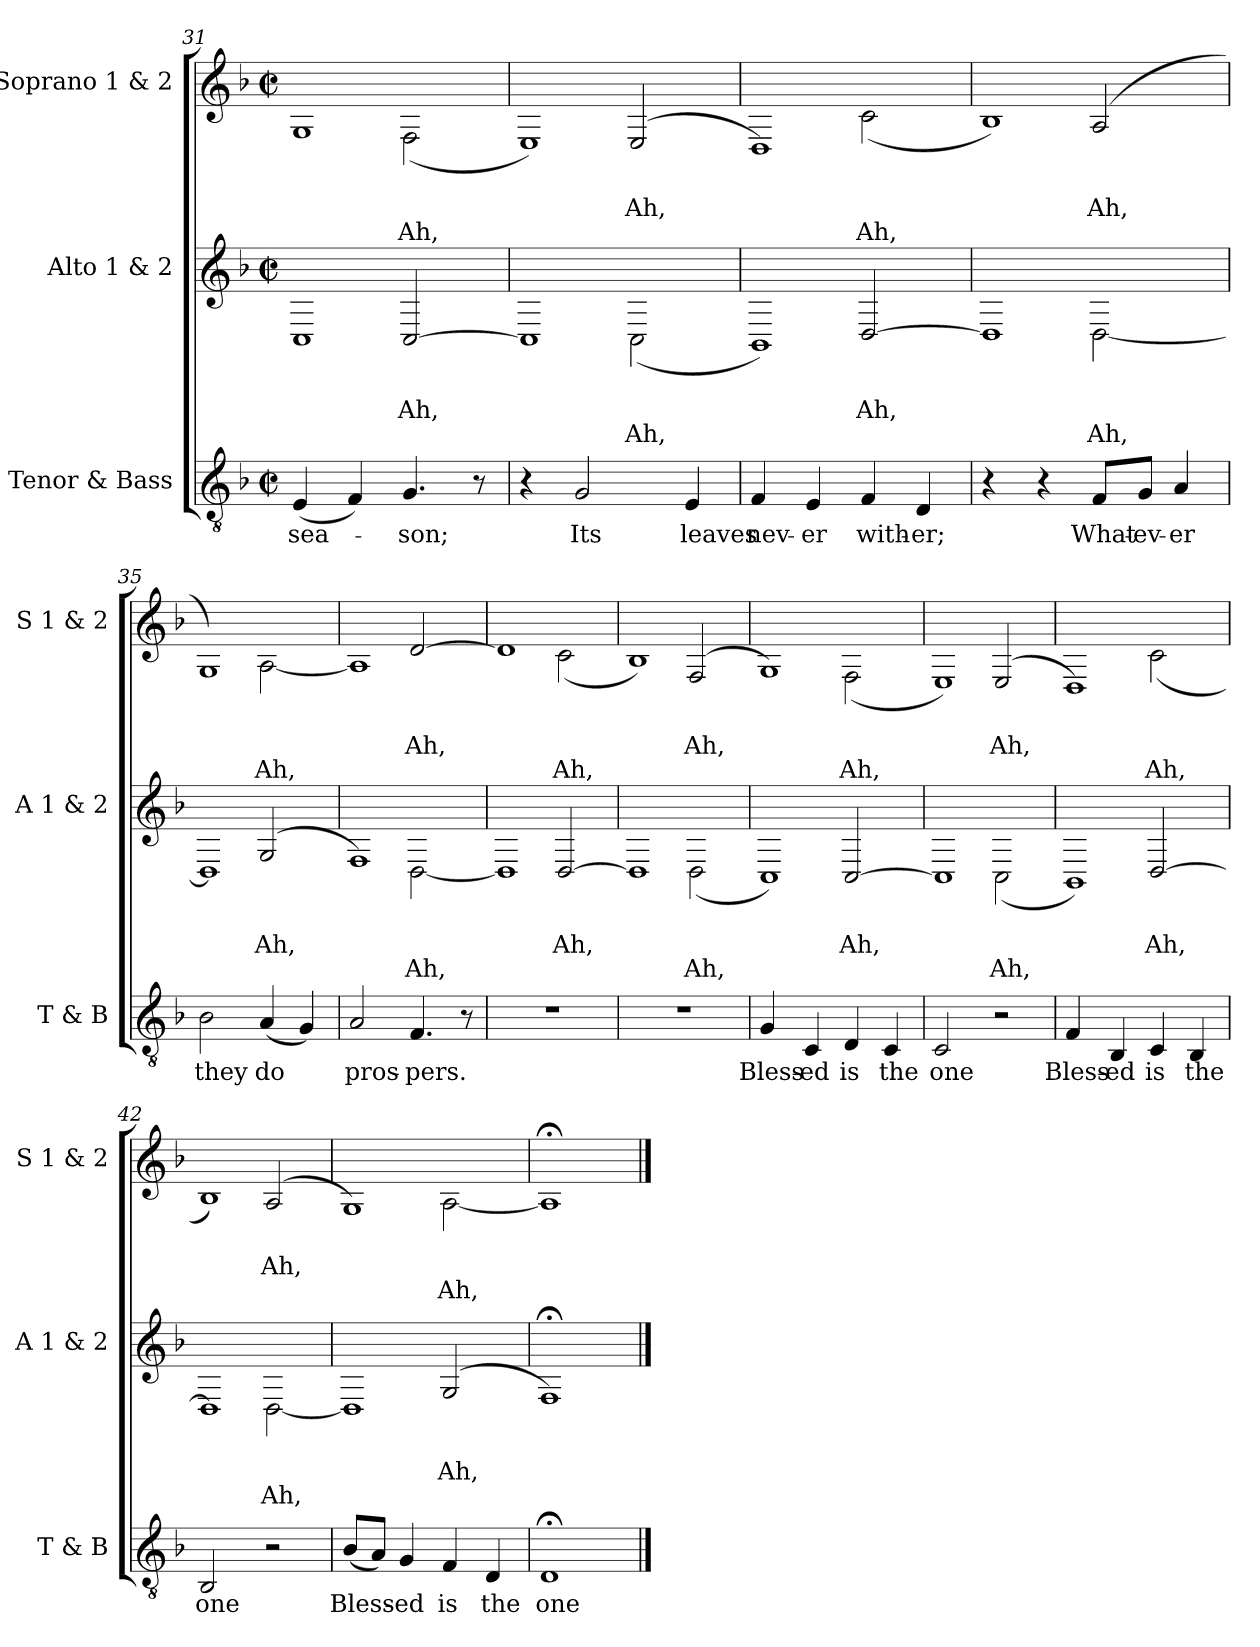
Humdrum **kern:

**kern	**text	**kern	**text	**text	**text	**kern	**text	**text	**text
*part3	*part3	*part2	*part2	*part2	*part2	*part1	*part1	*part1	*part1
*staff3	*staff3	*staff2	*staff2	*staff2	*staff2	*staff1	*staff1	*staff1	*staff1
*I"Tenor & Bass	*	*I"Alto 1 & 2	*	*	*	*I"Soprano 1 & 2	*	*	*
*I'T & B	*	*I'A 1 & 2	*	*	*	*I'S 1 & 2	*	*	*
*clefGv2	*	*clefG2	*	*	*	*clefG2	*	*	*
*	*	*ITrd-7c-12	*	*	*	*ITrd-7c-12	*	*	*
*k[b-]	*	*k[b-]	*	*	*	*k[b-]	*	*	*
*d:	*	*d:	*	*	*	*d:	*	*	*
*M2/2	*	*M2/2	*	*	*	*M2/2	*	*	*
*met(c|)	*	*met(c|)	*	*	*	*met(c|)	*	*	*
=31	=31	=31	=31	=31	=31	=31	=31	=31	=31
!	!LO:LY:b	!	!	!	!	!	!	!	!
*	*	*^	*	*	*	*^	*	*	*
(<4E/	sea-	2ryy	1c	.	.	.	1g	2ryy	.	.	.
4F/)	.	.	.	.	.	.	.	.	.	.	.
!	!LO:LY:b	!	!	!	!LO:LY:a	!	!	!	!	!	!LO:LY:b
4.G/	-son;	[>2c/	.	.	Ah,	.	.	(<2f\	.	.	Ah,
8r	.	.	.	.	.	.	.	.	.	.	.
=32	=32	=32	=32	=32	=32	=32	=32	=32	=32	=32	=32
4r	.	1c]	2ryy	.	.	.	2ryy	1e)	.	.	.
!	!LO:LY:b	!	!	!	!	!	!	!	!	!	!
2G/	Its	.	.	.	.	.	.	.	.	.	.
!	!	!	!	!	!	!LO:LY:b	!	!	!	!LO:LY:a	!
.	.	.	(<2c\	.	.	Ah,	(>2e/	.	.	Ah,	.
!	!LO:LY:b	!	!	!	!	!	!	!	!	!	!
4E/	leaves	.	.	.	.	.	.	.	.	.	.
=33	=33	=33	=33	=33	=33	=33	=33	=33	=33	=33	=33
!	!LO:LY:b	!	!	!	!	!	!	!	!	!	!
4F/	nev-	2ryy	1B-)	.	.	.	1d)	2ryy	.	.	.
!	!LO:LY:b	!	!	!	!	!	!	!	!	!	!
4E/	-er	.	.	.	.	.	.	.	.	.	.
!	!LO:LY:b	!	!	!	!LO:LY:a	!	!	!	!	!	!LO:LY:b
4F/	with-	[>2d/	.	.	Ah,	.	.	(<2cc\	.	.	Ah,
!	!LO:LY:b	!	!	!	!	!	!	!	!	!	!
4D/	-er;	.	.	.	.	.	.	.	.	.	.
=34	=34	=34	=34	=34	=34	=34	=34	=34	=34	=34	=34
4r	.	1d]	2ryy	.	.	.	2ryy	1b-)	.	.	.
4r	.	.	.	.	.	.	.	.	.	.	.
!	!LO:LY:b	!	!	!	!	!LO:LY:b	!	!	!	!LO:LY:a	!
8F/L	What-	.	[<2d\	.	.	Ah,	(>2a/	.	.	Ah,	.
!	!LO:LY:b	!	!	!	!	!	!	!	!	!	!
8G/J	-ev-	.	.	.	.	.	.	.	.	.	.
!	!LO:LY:b	!	!	!	!	!	!	!	!	!	!
4A/	-er	.	.	.	.	.	.	.	.	.	.
=35	=35	=35	=35	=35	=35	=35	=35	=35	=35	=35	=35
!	!LO:LY:b	!	!	!	!	!	!	!	!	!	!
2B-\	they	2ryy	1d]	.	.	.	1g)	2ryy	.	.	.
!	!LO:LY:b	!	!	!	!LO:LY:a	!	!	!	!	!	!LO:LY:b
(<4A/	do	(>2g/	.	.	Ah,	.	.	[<2a\	.	.	Ah,
4G/)	.	.	.	.	.	.	.	.	.	.	.
=36	=36	=36	=36	=36	=36	=36	=36	=36	=36	=36	=36
!	!LO:LY:b	!	!	!	!	!	!	!	!	!	!
2A/	pros-	1f)	2ryy	.	.	.	2ryy	1a]	.	.	.
!	!LO:LY:b	!	!	!	!	!LO:LY:b	!	!	!	!LO:LY:a	!
4.F/	-pers.	.	[<2d\	.	.	Ah,	[>2dd/	.	.	Ah,	.
8r	.	.	.	.	.	.	.	.	.	.	.
!!LO:LB:g=z	!!
=37	=37	=37	=37	=37	=37	=37	=37	=37	=37	=37	=37
1r	.	2ryy	1d]	.	.	.	1dd]	2ryy	.	.	.
!	!	!	!	!	!LO:LY:a	!	!	!	!	!	!LO:LY:b
.	.	[>2d/	.	.	Ah,	.	.	(<2cc\	.	.	Ah,
=38	=38	=38	=38	=38	=38	=38	=38	=38	=38	=38	=38
1r	.	1d]	2ryy	.	.	.	2ryy	1b-)	.	.	.
!	!	!	!	!	!	!LO:LY:b	!	!	!	!LO:LY:a	!
.	.	.	(<2d\	.	.	Ah,	(>2f/	.	.	Ah,	.
=39	=39	=39	=39	=39	=39	=39	=39	=39	=39	=39	=39
!	!LO:LY:b	!	!	!	!	!	!	!	!	!	!
4G/	Bless-	2ryy	1c)	.	.	.	1g)	2ryy	.	.	.
!	!LO:LY:b	!	!	!	!	!	!	!	!	!	!
4C/	-ed	.	.	.	.	.	.	.	.	.	.
!	!LO:LY:b	!	!	!	!LO:LY:a	!	!	!	!	!	!LO:LY:b
4D/	is	[>2c/	.	.	Ah,	.	.	(<2f\	.	.	Ah,
!	!LO:LY:b	!	!	!	!	!	!	!	!	!	!
4C/	the	.	.	.	.	.	.	.	.	.	.
=40	=40	=40	=40	=40	=40	=40	=40	=40	=40	=40	=40
!	!LO:LY:b	!	!	!	!	!	!	!	!	!	!
2C/	one	1c]	2ryy	.	.	.	2ryy	1e)	.	.	.
!	!	!	!	!	!	!LO:LY:b	!	!	!	!LO:LY:a	!
2r	.	.	(<2c\	.	.	Ah,	(>2e/	.	.	Ah,	.
=41	=41	=41	=41	=41	=41	=41	=41	=41	=41	=41	=41
!	!LO:LY:b	!	!	!	!	!	!	!	!	!	!
4F/	Bless-	2ryy	1B-)	.	.	.	1d)	2ryy	.	.	.
!	!LO:LY:b	!	!	!	!	!	!	!	!	!	!
4BB-/	-ed	.	.	.	.	.	.	.	.	.	.
!	!LO:LY:b	!	!	!	!LO:LY:a	!	!	!	!	!	!LO:LY:b
4C/	is	[>2d/	.	.	Ah,	.	.	(<2cc\	.	.	Ah,
!	!LO:LY:b	!	!	!	!	!	!	!	!	!	!
4BB-/	the	.	.	.	.	.	.	.	.	.	.
=42	=42	=42	=42	=42	=42	=42	=42	=42	=42	=42	=42
!	!LO:LY:b	!	!	!	!	!	!	!	!	!	!
2BB-/	one	1d]	2ryy	.	.	.	2ryy	1b-)	.	.	.
!	!	!	!	!	!	!LO:LY:b	!	!	!	!LO:LY:a	!
2r	.	.	[<2d\	.	.	Ah,	(>2a/	.	.	Ah,	.
=43	=43	=43	=43	=43	=43	=43	=43	=43	=43	=43	=43
!	!LO:LY:b	!	!	!	!	!	!	!	!	!	!
(<8B-/L	Bless-	2ryy	1d]	.	.	.	1g)	2ryy	.	.	.
8A/J)	.	.	.	.	.	.	.	.	.	.	.
!	!LO:LY:b	!	!	!	!	!	!	!	!	!	!
4G/	-ed	.	.	.	.	.	.	.	.	.	.
!	!LO:LY:b	!	!	!	!LO:LY:a	!	!	!	!	!	!LO:LY:b
4F/	is	(>2g/	.	.	Ah,	.	.	[<2a\	.	.	Ah,
!	!LO:LY:b	!	!	!	!	!	!	!	!	!	!
4D/	the	.	.	.	.	.	.	.	.	.	.
*	*	*v	*v	*	*	*	*	*	*	*	*
*	*	*	*	*	*	*v	*v	*	*	*
=44	=44	=44	=44	=44	=44	=44	=44	=44	=44
!	!LO:LY:b	!	!	!	!	!	!	!	!
1D;<	one	1f;<)	.	.	.	1a;]	.	.	.
==	==	==	==	==	==	==	==	==	==
*-	*-	*-	*-	*-	*-	*-	*-	*-	*-
